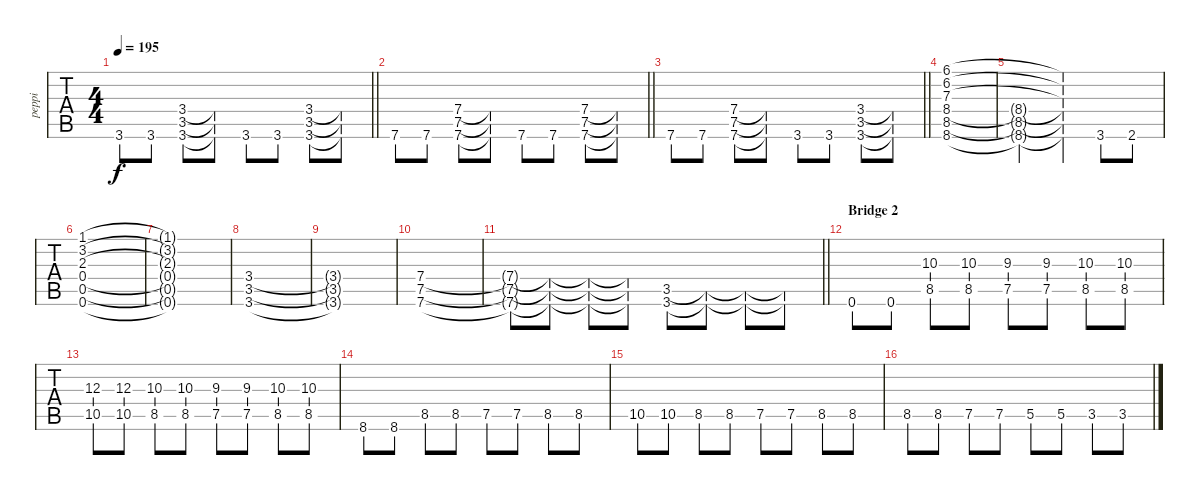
\track ("peppi" "peppi") {instrument distortionguitar}
\staff {tabs}
\tuning (D4 A3 F3 C3 G2 C2) {hide}
\ts (4 4)
\tempo 195
\clef g2
\barLineRight lightlight
\ks c
3.6.8{dy f} 3.6.8 (3.4 3.5 3.6).8 (3.4{t} 3.5{t} 3.6{t}).8 3.6.8 3.6.8 (3.4 3.5 3.6).8 (3.4{t} 3.5{t} 3.6{t}).8 |
\barLineRight lightlight
7.6.8 7.6.8 (7.4 7.5 7.6).8 (7.4{t} 7.5{t} 7.6{t}).8 7.6.8 7.6.8 (7.4 7.5 7.6).8 (7.4{t} 7.5{t} 7.6{t}).8 |
\barLineRight lightlight
7.6.8 7.6.8 (7.4 7.5 7.6).8 (7.4{t} 7.5{t} 7.6{t}).8 3.6.8 3.6.8 (3.4 3.5 3.6).8 (3.4{t} 3.5{t} 3.6{t}).8 |
(6.1 6.2 7.3 8.4 8.5 8.6).1 |
(8.4{t} 8.5{t} 8.6{t}).2 (6.1{t} 6.2{t} 7.3{t} 8.4{t} 8.5{t} 8.6{t}).4 3.6.8 2.6.8 |
(1.1 3.2 2.3 0.4 0.5 0.6).1 |
(1.1{t} 3.2{t} 2.3{t} 0.4{t} 0.5{t} 0.6{t}).1 |
(3.4 3.5 3.6).1 |
(3.4{t} 3.5{t} 3.6{t}).1 |
(7.4 7.5 7.6).1 |
\barLineRight lightlight
(7.4{t} 7.5{t} 7.6{t}).8 (7.4{t} 7.5{t} 7.6{t}).8 (7.4{t} 7.5{t} 7.6{t}).8 (7.4{t} 7.5{t} 7.6{t}).8 (3.5 3.6).8 (3.5{t} 3.6{t}).8 (3.5{t} 3.6{t}).8 (3.5{t} 3.6{t}).8 |
\section ("" "Bridge 2")
0.6.8 0.6.8 (10.3 8.5).8 (10.3 8.5).8 (9.3 7.5).8 (9.3 7.5).8 (10.3 8.5).8 (10.3 8.5).8 |
(12.3 10.5).8 (12.3 10.5).8 (10.3 8.5).8 (10.3 8.5).8 (9.3 7.5).8 (9.3 7.5).8 (10.3 8.5).8 (10.3 8.5).8 |
8.6.8 8.6.8 8.5.8 8.5.8 7.5.8 7.5.8 8.5.8 8.5.8 |
10.5.8 10.5.8 8.5.8 8.5.8 7.5.8 7.5.8 8.5.8 8.5.8 |
8.5.8 8.5.8 7.5.8 7.5.8 5.5.8 5.5.8 3.5.8 3.5.8
